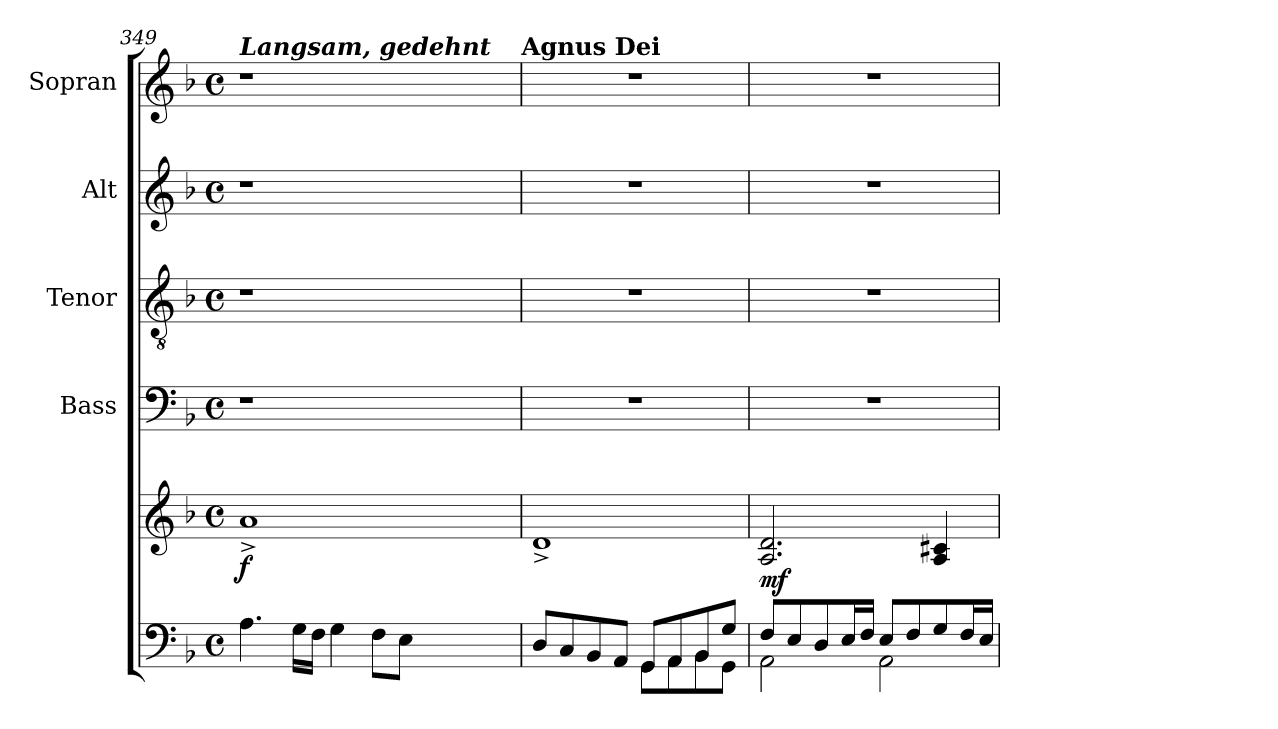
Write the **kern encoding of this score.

**kern	**kern	**dynam	**kern	**kern	**kern	**kern
*part5	*part5	*part5	*part4	*part3	*part2	*part1
*staff6	*staff5	*staff5/6	*staff4	*staff3	*staff2	*staff1
*	*	*	*I"Bass	*I"Tenor	*I"Alt	*I"Sopran
*	*	*	*I'B.	*I'T.	*I'A.	*I'S.
!!LO:PB:g=z
*clefF4	*clefG2	*	*clefF4	*clefGv2	*clefG2	*clefG2
*k[b-]	*k[b-]	*	*k[b-]	*k[b-]	*k[b-]	*k[b-]
*F:	*F:	*	*F:	*F:	*F:	*F:
*M4/4	*M4/4	*	*M4/4	*M4/4	*M4/4	*M4/4
*met(c)	*met(c)	*	*met(c)	*met(c)	*met(c)	*met(c)
=349	=349	=349	=349	=349	=349	=349
!	!	!	!	!	!	!LO:TX:a:Bi:t=Langsam, gedehnt
!	!	!LO:DY:b	!	!	!	!
4.A\	1a^<	f	1r	1r	1r	1r
16G\LL	.	.	.	.	.	.
16F\JJ	.	.	.	.	.	.
4G\	.	.	.	.	.	.
8F\L	.	.	.	.	.	.
8E\J	.	.	.	.	.	.
1ryy	1ryy	.	1ryy	1ryy	1ryy	1ryy
!	!	!	!	!	!	!LO:TX:a:B:t=Agnus Dei
=350	=350	=350	=350	=350	=350	=350
*^	*	*	*	*	*	*
8D/L	2ryy	1d^<	.	1r	1r	1r	1r
8C/	.	.	.	.	.	.	.
8BB-/	.	.	.	.	.	.	.
8AA/J	.	.	.	.	.	.	.
8GG/L	8GG\L	.	.	.	.	.	.
8AA/	8AA\	.	.	.	.	.	.
8BB-/	8BB-\	.	.	.	.	.	.
8G/J	8GG\J	.	.	.	.	.	.
=351	=351	=351	=351	=351	=351	=351	=351
!	!	!	!LO:DY:b	!	!	!	!
8F/L	2AA\	2.A/ 2.d/	mf	1r	1r	1r	1r
8E/	.	.	.	.	.	.	.
8D/	.	.	.	.	.	.	.
16E/L	.	.	.	.	.	.	.
16F/JJ	.	.	.	.	.	.	.
8E/L	2AA\	.	.	.	.	.	.
8F/	.	.	.	.	.	.	.
8G/	.	4A/ 4c#X/	.	.	.	.	.
16F/L	.	.	.	.	.	.	.
16E/JJ	.	.	.	.	.	.	.
*v	*v	*	*	*	*	*	*
=	=	=	=	=	=	=
*-	*-	*-	*-	*-	*-	*-
